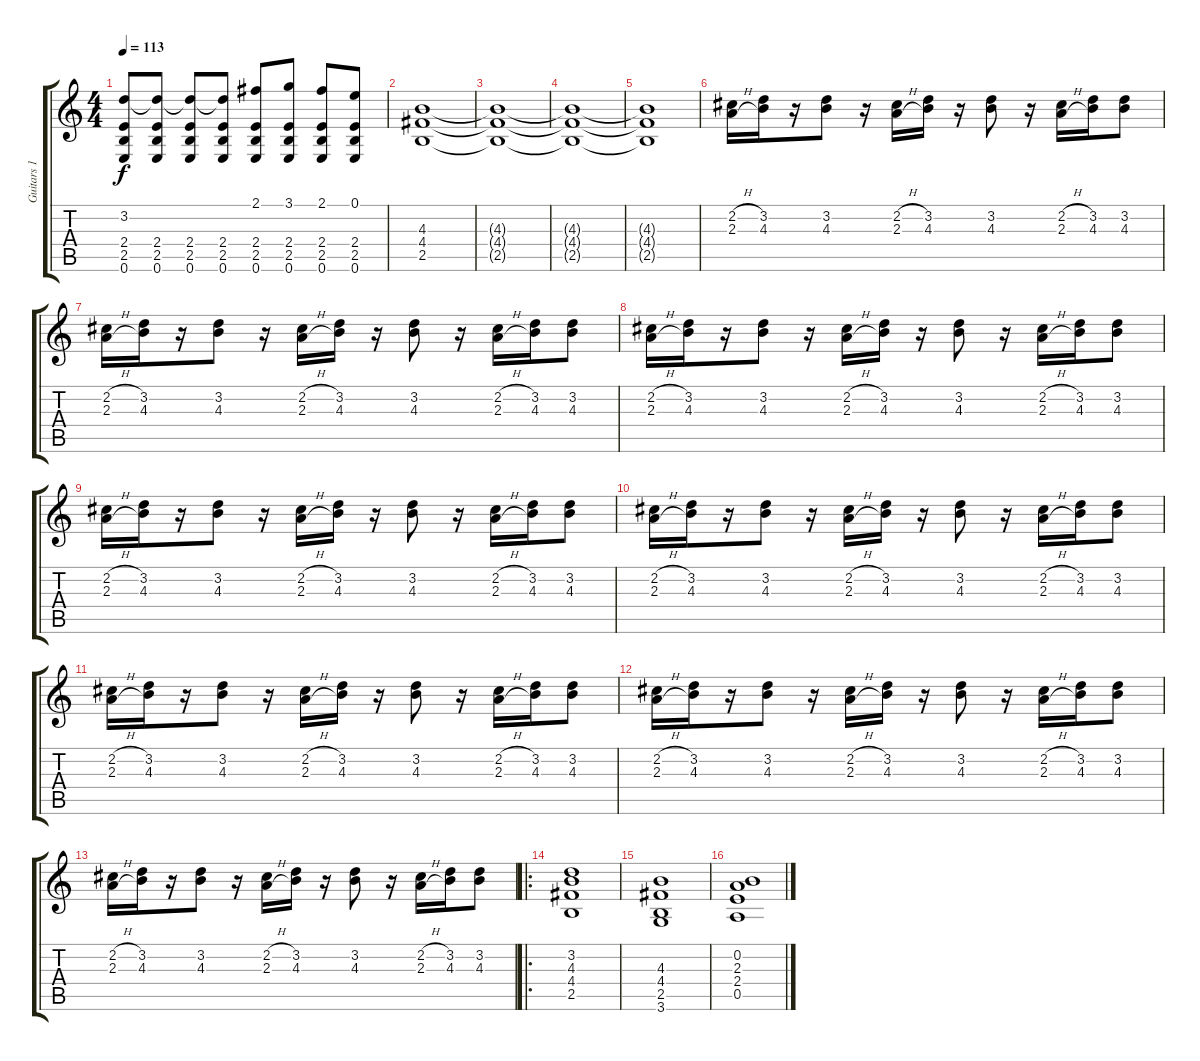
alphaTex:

\track ("Guitars 1" "Guitars 1") {instrument distortionguitar}
\staff {score tabs}
\tuning (E4 B3 G3 D3 A2 E2) {hide}
\ts (4 4)
\tempo 113
\clef g2
\ks c
(3.2 2.4 2.5 0.6).8{dy f} (3.2{t} 2.4 2.5 0.6).8 (3.2{t} 2.4 2.5 0.6).8 (3.2{t} 2.4 2.5 0.6).8 (2.1 2.4 2.5 0.6).8 (3.1 2.4 2.5 0.6).8 (2.1 2.4 2.5 0.6).8 (0.1 2.4 2.5 0.6).8 |
(4.3 4.4 2.5).1 |
(4.3{t} 4.4{t} 2.5{t}).1{volume 8} |
(4.3{t} 4.4{t} 2.5{t}).1{volume 6} |
(4.3{t} 4.4{t} 2.5{t}).1{volume 16} |
(2.2{h} 2.3{h}).16{volume 16 balance 16} (3.2 4.3).16 r.16 (3.2 4.3).8 r.16 (2.2{h} 2.3{h}).16 (3.2 4.3).16 r.16 (3.2 4.3).8 r.16 (2.2{h} 2.3{h}).16 (3.2 4.3).16 (3.2 4.3).8 |
(2.2{h} 2.3{h}).16{volume 16 balance 16} (3.2 4.3).16 r.16 (3.2 4.3).8 r.16 (2.2{h} 2.3{h}).16 (3.2 4.3).16 r.16 (3.2 4.3).8 r.16 (2.2{h} 2.3{h}).16 (3.2 4.3).16 (3.2 4.3).8 |
(2.2{h} 2.3{h}).16{volume 16 balance 16} (3.2 4.3).16 r.16 (3.2 4.3).8 r.16 (2.2{h} 2.3{h}).16 (3.2 4.3).16 r.16 (3.2 4.3).8 r.16 (2.2{h} 2.3{h}).16 (3.2 4.3).16 (3.2 4.3).8 |
(2.2{h} 2.3{h}).16{volume 16 balance 16} (3.2 4.3).16 r.16 (3.2 4.3).8 r.16 (2.2{h} 2.3{h}).16 (3.2 4.3).16 r.16 (3.2 4.3).8 r.16 (2.2{h} 2.3{h}).16 (3.2 4.3).16 (3.2 4.3).8 |
(2.2{h} 2.3{h}).16{volume 16 balance 16} (3.2 4.3).16 r.16 (3.2 4.3).8 r.16 (2.2{h} 2.3{h}).16 (3.2 4.3).16 r.16 (3.2 4.3).8 r.16 (2.2{h} 2.3{h}).16 (3.2 4.3).16 (3.2 4.3).8 |
(2.2{h} 2.3{h}).16{volume 16 balance 16} (3.2 4.3).16 r.16 (3.2 4.3).8 r.16 (2.2{h} 2.3{h}).16 (3.2 4.3).16 r.16 (3.2 4.3).8 r.16 (2.2{h} 2.3{h}).16 (3.2 4.3).16 (3.2 4.3).8 |
(2.2{h} 2.3{h}).16{volume 16 balance 16} (3.2 4.3).16 r.16 (3.2 4.3).8 r.16 (2.2{h} 2.3{h}).16 (3.2 4.3).16 r.16 (3.2 4.3).8 r.16 (2.2{h} 2.3{h}).16 (3.2 4.3).16 (3.2 4.3).8 |
(2.2{h} 2.3{h}).16{volume 16 balance 16} (3.2 4.3).16 r.16 (3.2 4.3).8 r.16 (2.2{h} 2.3{h}).16 (3.2 4.3).16 r.16 (3.2 4.3).8 r.16 (2.2{h} 2.3{h}).16 (3.2 4.3).16 (3.2 4.3).8 |
\ro
(3.2 4.3 4.4 2.5).1 |
(4.3 4.4 2.5 3.6).1 |
(0.2 2.3 2.4 0.5).1
